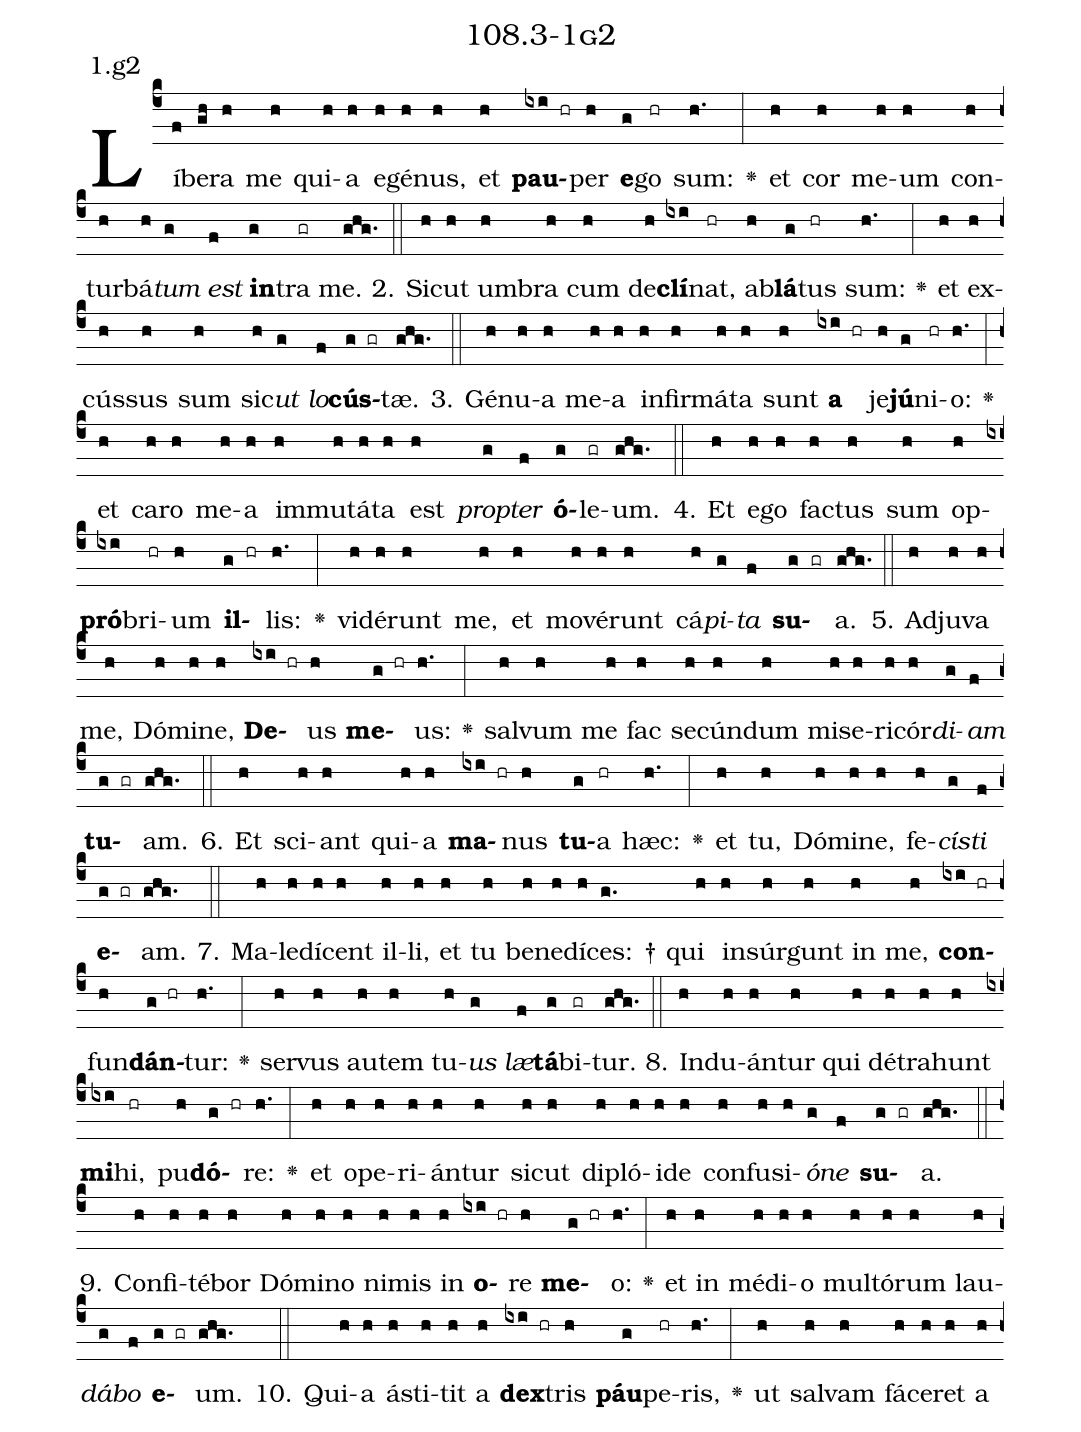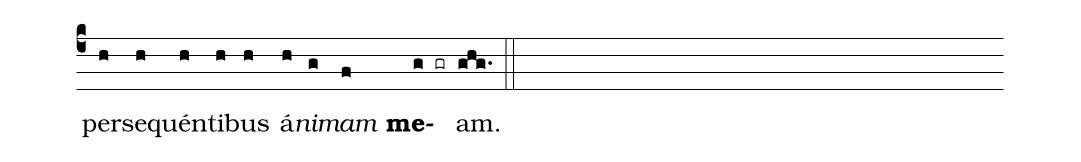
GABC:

name: 108.3-1g2;
annotation: 1.g2;
%%
(c4)Lí(f)be(gh)ra(h) me(h) qui(h)a(h) e(h)gé(h)nus,(h) et(h) <b>pau</b>(ixi hr)per(h) <b>e</b>(g)go(hr) sum:(h.) <v>\greheightstar</v>(:) et(h) cor(h) me(h)um(h) con(h)tur(h)bá(h)<i>tum</i>(g) <i>est</i>(f) <b>in</b>(g)tra(gr) me.(ghg.) (::)
2. Sic(h)ut(h) um(h)bra(h) cum(h) de(h)<b>clí</b>(ixi)nat,(hr) ab(h)<b>lá</b>(g)tus(hr) sum:(h.) <v>\greheightstar</v>(:) et(h) ex(h)cús(h)sus(h) sum(h) sic(h)<i>ut</i>(g) <i>lo</i>(f)<b>cús</b>(g gr)tæ.(ghg.) (::)
3. Gé(h)nu(h)a(h) me(h)a(h) in(h)fir(h)má(h)ta(h) sunt(h) <b>a</b>(ixi hr) je(h)<b>jú</b>(g)ni(hr)o:(h.) <v>\greheightstar</v>(:) et(h) ca(h)ro(h) me(h)a(h) im(h)mu(h)tá(h)ta(h) est(h) <i>prop</i>(g)<i>ter</i>(f) <b>ó</b>(g)le(gr)um.(ghg.) (::)
4. Et(h) e(h)go(h) fac(h)tus(h) sum(h) op(h)<b>pró</b>(ixi)bri(hr)um(h) <b>il</b>(g hr)lis:(h.) <v>\greheightstar</v>(:) vi(h)dé(h)runt(h) me,(h) et(h) mo(h)vé(h)runt(h) cá(h)<i>pi</i>(g)<i>ta</i>(f) <b>su</b>(g gr)a.(ghg.) (::)
5. Ad(h)ju(h)va(h) me,(h) Dó(h)mi(h)ne,(h) <b>De</b>(ixi hr)us(h) <b>me</b>(g hr)us:(h.) <v>\greheightstar</v>(:) sal(h)vum(h) me(h) fac(h) se(h)cún(h)dum(h) mi(h)se(h)ri(h)cór(h)<i>di</i>(g)<i>am</i>(f) <b>tu</b>(g gr)am.(ghg.) (::)
6. Et(h) sci(h)ant(h) qui(h)a(h) <b>ma</b>(ixi hr)nus(h) <b>tu</b>(g)a(hr) hæc:(h.) <v>\greheightstar</v>(:) et(h) tu,(h) Dó(h)mi(h)ne,(h) fe(h)<i>cís</i>(g)<i>ti</i>(f) <b>e</b>(g gr)am.(ghg.) (::)
7. Ma(h)le(h)dí(h)cent(h) il(h)li,(h) et(h) tu(h) be(h)ne(h)dí(h)ces: †(g.) qui(h) in(h)súr(h)gunt(h) in(h) me,(h) <b>con</b>(ixi hr)fun(h)<b>dán</b>(g hr)tur:(h.) <v>\greheightstar</v>(:) ser(h)vus(h) au(h)tem(h) tu(h)<i>us</i>(g) <i>læ</i>(f)<b>tá</b>(g)bi(gr)tur.(ghg.) (::)
8. Ind(h)u(h)án(h)tur(h) qui(h) dé(h)tra(h)hunt(h) <b>mi</b>(ixi)hi,(hr) pu(h)<b>dó</b>(g hr)re:(h.) <v>\greheightstar</v>(:) et(h) o(h)pe(h)ri(h)án(h)tur(h) sic(h)ut(h) di(h)pló(h)i(h)de(h) con(h)fu(h)si(h)<i>ó</i>(g)<i>ne</i>(f) <b>su</b>(g gr)a.(ghg.) (::)
9. Con(h)fi(h)té(h)bor(h) Dó(h)mi(h)no(h) ni(h)mis(h) in(h) <b>o</b>(ixi hr)re(h) <b>me</b>(g hr)o:(h.) <v>\greheightstar</v>(:) et(h) in(h) mé(h)di(h)o(h) mul(h)tó(h)rum(h) lau(h)<i>dá</i>(g)<i>bo</i>(f) <b>e</b>(g gr)um.(ghg.) (::)
10. Qui(h)a(h) á(h)sti(h)tit(h) a(h) <b>dex</b>(ixi hr)tris(h) <b>páu</b>(g)pe(hr)ris,(h.) <v>\greheightstar</v>(:) ut(h) sal(h)vam(h) fá(h)ce(h)ret(h) a(h) per(h)se(h)quén(h)ti(h)bus(h) á(h)<i>ni</i>(g)<i>mam</i>(f) <b>me</b>(g gr)am.(ghg.) (::)
